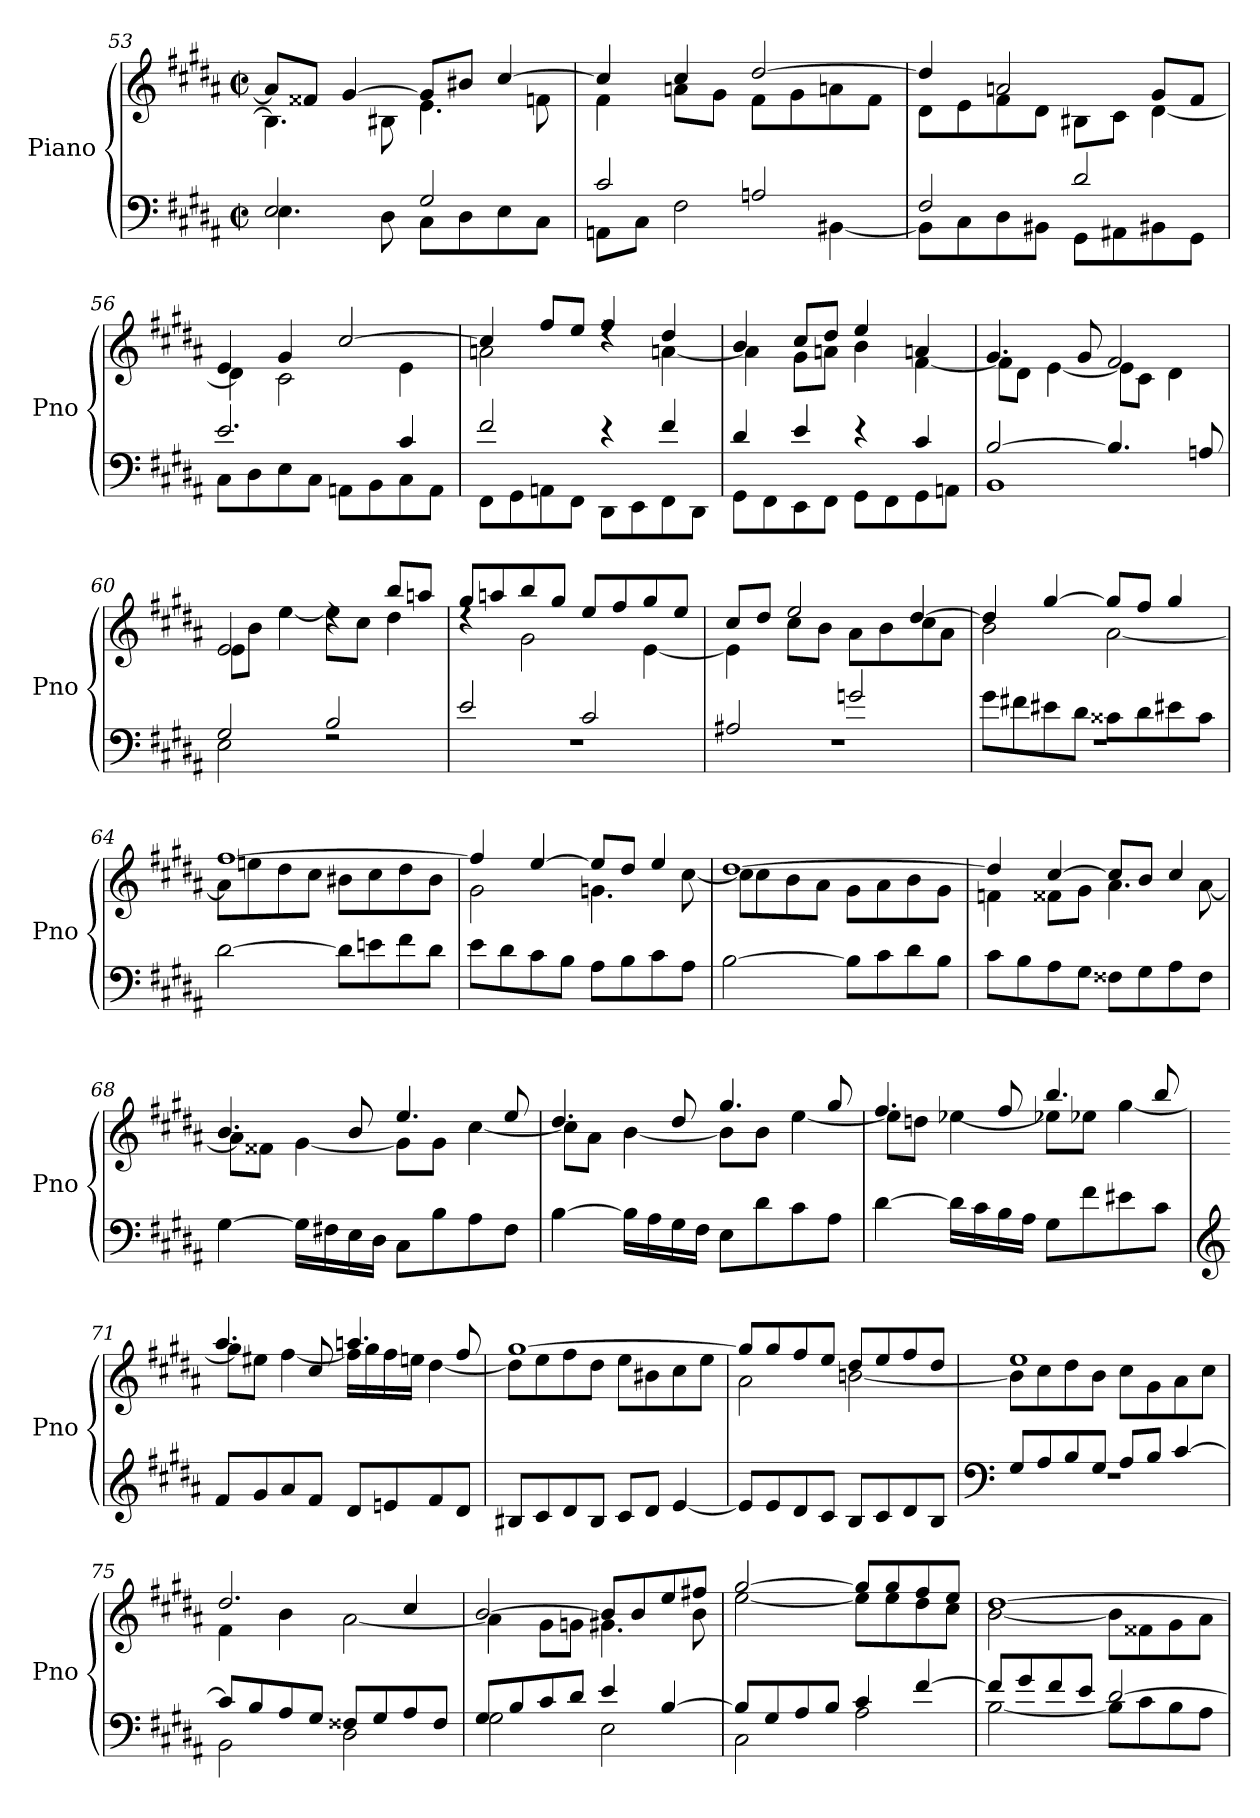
**kern	**kern
*part1	*part1
*staff2	*staff1
*I"Piano	*
*I'Pno	*
*clefF4	*clefG2
*k[f#c#g#d#a#]	*k[f#c#g#d#a#]
*M2/2	*M2/2
*met(c|)	*met(c|)
=53	=53
*^	*^
2E/	4.E\	8a/L]	4.B\]
.	.	8f##X/J	.
.	.	[4g#/	.
.	8D#\	.	8B#X\
2G#/	8C#\L	8g#/L]	4.e\
.	8D#\	8b#X/J	.
.	8E\	[4cc#/	.
.	8C#\J	.	8fni\
=54	=54	=54	=54
2c#/	8AAn\L	4cc#/]	4f#\
.	8C#\J	.	.
.	2F#\	4cc#/	8an\L
.	.	.	8g#\J
2An/	.	[2dd#/	8f#\L
.	.	.	8g#\
.	[4BB#X\	.	8an\
.	.	.	8f#\J
=55	=55	=55	=55
2F#/	8BB#\L]	4dd#/]	8d#\L
.	8C#\	.	8e\
.	8D#\	2an/	8f#\
.	8BB#X\J	.	8d#\J
2d#/	8GG#\L	.	8B#X\L
.	8AA#X\	.	8c#\J
.	8BB#X\	8g#/L	[4d#\
.	8GG#\J	8f#/J	.
!!LO:PB:g=z	!!
=56	=56	=56	=56
2.e/	8C#\L	4e/	4d#\]
.	8D#\	.	.
.	8E\	4g#/	2c#\
.	8C#\J	.	.
.	8AAn\L	[2cc#/	.
.	8BB\	.	.
4c#/	8C#\	.	4e\
.	8AA\J	.	.
=57	=57	=57	=57
2f#/	8FF#\L	4cc#/]	2an\
.	8GG#\	.	.
.	8AAn\	8ff#/L	.
.	8FF#\J	8ee/J	.
4r	8DD#\L	4ff#/	4rdd
.	8EE\	.	.
4f#/	8FF#\	4dd#/	[4an\
.	8DD#\J	.	.
=58	=58	=58	=58
4d#/	8GG#\L	4b/	4a\]
.	8FF#\	.	.
4e/	8EE\	8cc#/L	8g#\L
.	8FF#\J	8dd#/J	8an\J
4r	8GG#\L	4ee/	4b\
.	8FF#\	.	.
4c#/	8GG#\	4an/	[4f#\
.	8AAn\J	.	.
=59	=59	=59	=59
[2B/	1BB	4.g#/	8f#\L]
.	.	.	8d#\J
.	.	.	[4e\
.	.	8g#/	.
4.B/]	.	2f#/	8e\L]
.	.	.	8c#\J
.	.	.	4d#\
8An/	.	.	.
!!LO:LB:g=z	!!
=60	=60	=60	=60
2G#/	2E\	2e/	8e\L
.	.	.	8b\J
.	.	.	[4ee\
2B/	2rF	4rdd	8ee\L]
.	.	.	8cc#\J
.	.	8bb/L	4dd#\
.	.	8aan/J	.
=61	=61	=61	=61
2e/	1rF	8gg#/L	4rdd
.	.	8aan/	.
.	.	8bb/	2g#\
.	.	8gg#/J	.
2c#/	.	8ee/L	.
.	.	8ff#/	.
.	.	8gg#/	[4e\
.	.	8ee/J	.
=62	=62	=62	=62
2A#X/	1rF	8cc#/L	4e\]
.	.	8dd#/J	.
.	.	2ee/	8cc#\L
.	.	.	8b\J
2gni/	.	.	8a#\L
.	.	.	8b\
.	.	[4dd#/	8cc#\
.	.	.	8a#\J
=63	=63	=63	=63
8g#\L	1rF	4dd#/]	2b\
8f#X\	.	.	.
8e#X\	.	[4gg#/	.
8d#\J	.	.	.
8c##X\L	.	8gg#/L]	[2a#\
8d#\	.	8ff#/J	.
8e#X\	.	4gg#/	.
8c##\J	.	.	.
*v	*v	*	*
!!LO:LB:g=z	!!
=64	=64	=64
[2d#\	[1ff#	8a#\L]
.	.	8een\
.	.	8dd#\
.	.	8cc#\J
8d#\L]	.	8b#X\L
8en\	.	8cc#\
8f#\	.	8dd#\
8d#\J	.	8b#\J
=65	=65	=65
8e\L	4ff#/]	2g#\
8d#\	.	.
8c#\	[4ee/	.
8B\J	.	.
8A#\L	8ee/L]	4.gni\
8B\	8dd#/J	.
8c#\	4ee/	.
8A#\J	.	[8cc#\
=66	=66	=66
[2B\	[1dd#	8cc#\L]
.	.	8cc#\
.	.	8b\
.	.	8a#\J
8B\L]	.	8g#\L
8c#\	.	8a#\
8d#\	.	8b\
8B\J	.	8g#\J
=67	=67	=67
8c#\L	4dd#/]	4fni\
8B\	.	.
8A#\	[4cc#/	8f##X\L
8G#\J	.	8g#\J
8F##X\L	8cc#/L]	4.a#\
8G#\	8b/J	.
8A#\	4cc#/	.
8F##\J	.	[8a#\
=68	=68	=68
[4G#\	4.b/	8a#\L]
.	.	8f##X\J
16G#\LL]	.	[4g#\
16F#X\	.	.
16E\	8b/	.
16D#\JJ	.	.
8C#\L	4.ee/	8g#\L]
8B\	.	8g#\J
8A#\	.	[4cc#\
8F#\J	8ee/	.
!!LO:LB:g=z	!!
=69	=69	=69
[4B\	4.dd#/	8cc#\L]
.	.	8a#\J
16B\LL]	.	[4b\
16A#\	.	.
16G#\	8dd#/	.
16F#\JJ	.	.
8E\L	4.gg#/	8b\L]
8d#\	.	8b\J
8c#\	.	[4ee\
8A#\J	8gg#/	.
=70	=70	=70
[4d#\	4.ff#/	8ee\L]
.	.	8ddni\J
16d#\LL]	.	[4ee-Xi\
16c#\	.	.
16B\	8ff#/	.
16A#\JJ	.	.
8G#\L	4.bb/	8ee-Xi\L]
8f#\	.	8ee-Xi\J
8e#X\	.	[4gg#\
8c#\J	8bb/	.
=71	=71	=71
*clefG2	*	*
8f#/L	4.aa#/	8gg#\L]
8g#/	.	8ee#X\J
8a#/	.	[4ff#\
8f#/J	8cc#/	.
8d#/L	4.aan/	16ff#\LL]
.	.	16gg#\
8en/	.	16ff#\
.	.	16een\JJ
8f#/	.	[4dd#\
8d#/J	8ff#/	.
=72	=72	=72
8B#X/L	[1gg#	8dd#\L]
8c#/	.	8ee\
8d#/	.	8ff#\
8B#/J	.	8dd#\J
8c#/L	.	8ee\L
8d#/J	.	8b#X\
[4e/	.	8cc#\
.	.	8ee\J
!!LO:LB:g=z	!!
=73	=73	=73
8e/L]	8gg#/L]	2a#\
8e/	8gg#/	.
8d#/	8ff#/	.
8c#/J	8ee/J	.
8B/L	8dd#/L	[2bn\
8c#/	8ee/	.
8d#/	8ff#/	.
8B/J	8dd#/J	.
=74	=74	=74
*clefF4	*	*
*^	*	*
8G#/L	1rF	1ee	8b\L]
8A#/	.	.	8cc#\
8B/	.	.	8dd#\
8G#/J	.	.	8b\J
8A#/L	.	.	8cc#\L
8B/J	.	.	8g#\
[4c#/	.	.	8a#\
.	.	.	8cc#\J
=75	=75	=75	=75
8c#/L]	2BB\	2.dd#/	4f#\
8B/	.	.	.
8A#/	.	.	4b\
8G#/J	.	.	.
8F##X/L	2D#\	.	[2a#\
8G#/	.	.	.
8A#/	.	4cc#/	.
8F##/J	.	.	.
=76	=76	=76	=76
8G#/L	2G#\	[2b/	4a#\]
8B/	.	.	.
8c#/	.	.	8g#\L
8d#/J	.	.	8gni\J
4e/	2E\	8b/L]	4.g#\
.	.	8b/	.
[4B/	.	8ee/	.
.	.	8ff#X/J	8b\
=77	=77	=77	=77
8B/L]	2C#\	[2gg#/	[2ee\
8G#/	.	.	.
8A#/	.	.	.
8B/J	.	.	.
4c#/	2A#\	8gg#/L]	8ee\L]
.	.	8gg#/	8ee\
[4f#/	.	8ff#/	8dd#\
.	.	8ee/J	8cc#\J
!!LO:PB:g=z	!!
=78	=78	=78	=78
8f#/L]	[2B\	[1dd#	[2b\
8g#/	.	.	.
8f#/	.	.	.
8e/J	.	.	.
[2d#/	8B\L]	.	8b\L]
.	8c#\	.	8f##X\
.	8B\	.	8g#\
.	8A#\J	.	8a#\J
*v	*v	*	*
*	*v	*v
=	=
*-	*-
